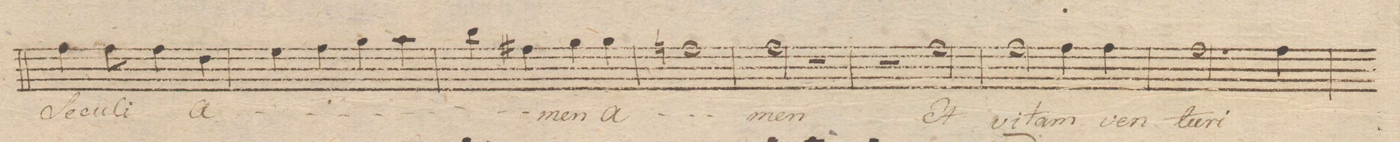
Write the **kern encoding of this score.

**kern	**text	**dynam
*I"Alto Solo	*	*
*clefC3	*	*
*k[]	*	*
*met(c|)	*	*
*M2/2	*	*
4.g\	Se-	.
8g\	-cu-	.
4g\	-li	.
4e\	A-	.
=216	=216	=216
4f\	.	.
4g\	.	.
4a\	.	.
4b\	.	.
=217	=217	=217
4cc\	.	.
4g#X\	.	.
4a\	-men	.
4a\	A-	.
=218	=218	=218
1gn\	.	.
=219	=219	=219
2g\	-men	.
2r	.	.
=220	=220	=220
2r	.	.
2g\	Et	.
=221	=221	=221
2g\	vi-	.
4g\	-tam	.
4g\	ven-	.
=222	=222	=222
2.g\	-tu-	.
4g\	-ri	.
=223	=223	=223
*-	*-	*-
